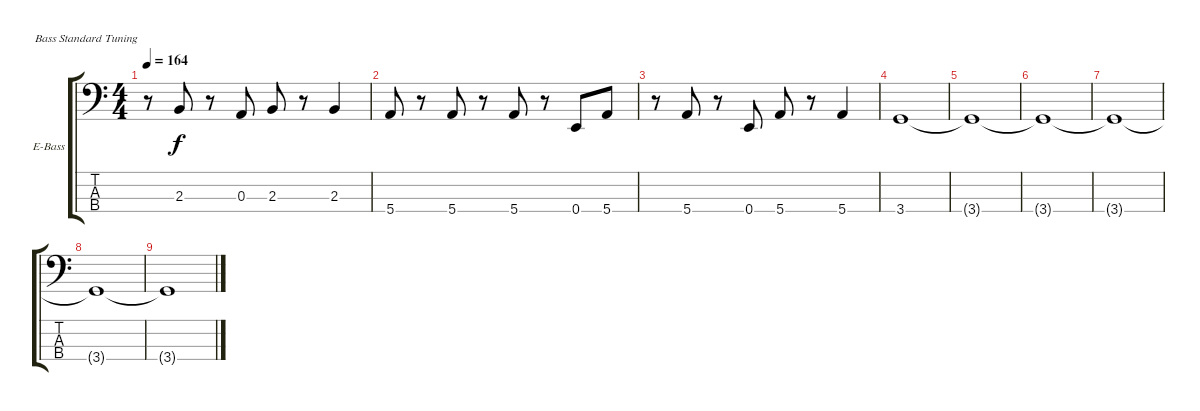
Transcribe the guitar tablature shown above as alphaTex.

\defaultSystemsLayout 4
\bracketExtendMode groupsimilarinstruments
\firstSystemTrackNameOrientation horizontal
\otherSystemsTrackNameOrientation horizontal
\track ("Electric Bass" "E-Bass") {instrument electricbassfinger}
\staff {score tabs}
\tuning (G2 D2 A1 E1)
\ts (4 4)
\tempo 164
\clef f4
\ks c
r.8{dy f} 2.3.8 r.8 0.3.8 2.3.8 r.8 2.3.4 |
5.4.8 r.8 5.4.8 r.8 5.4.8 r.8 0.4.8 5.4.8 |
r.8 5.4.8 r.8 0.4.8 5.4.8 r.8 5.4.4 |
3.4.1 |
3.4{t}.1 |
3.4{t}.1 |
3.4{t}.1 |
3.4{t}.1 |
3.4{t}.1
